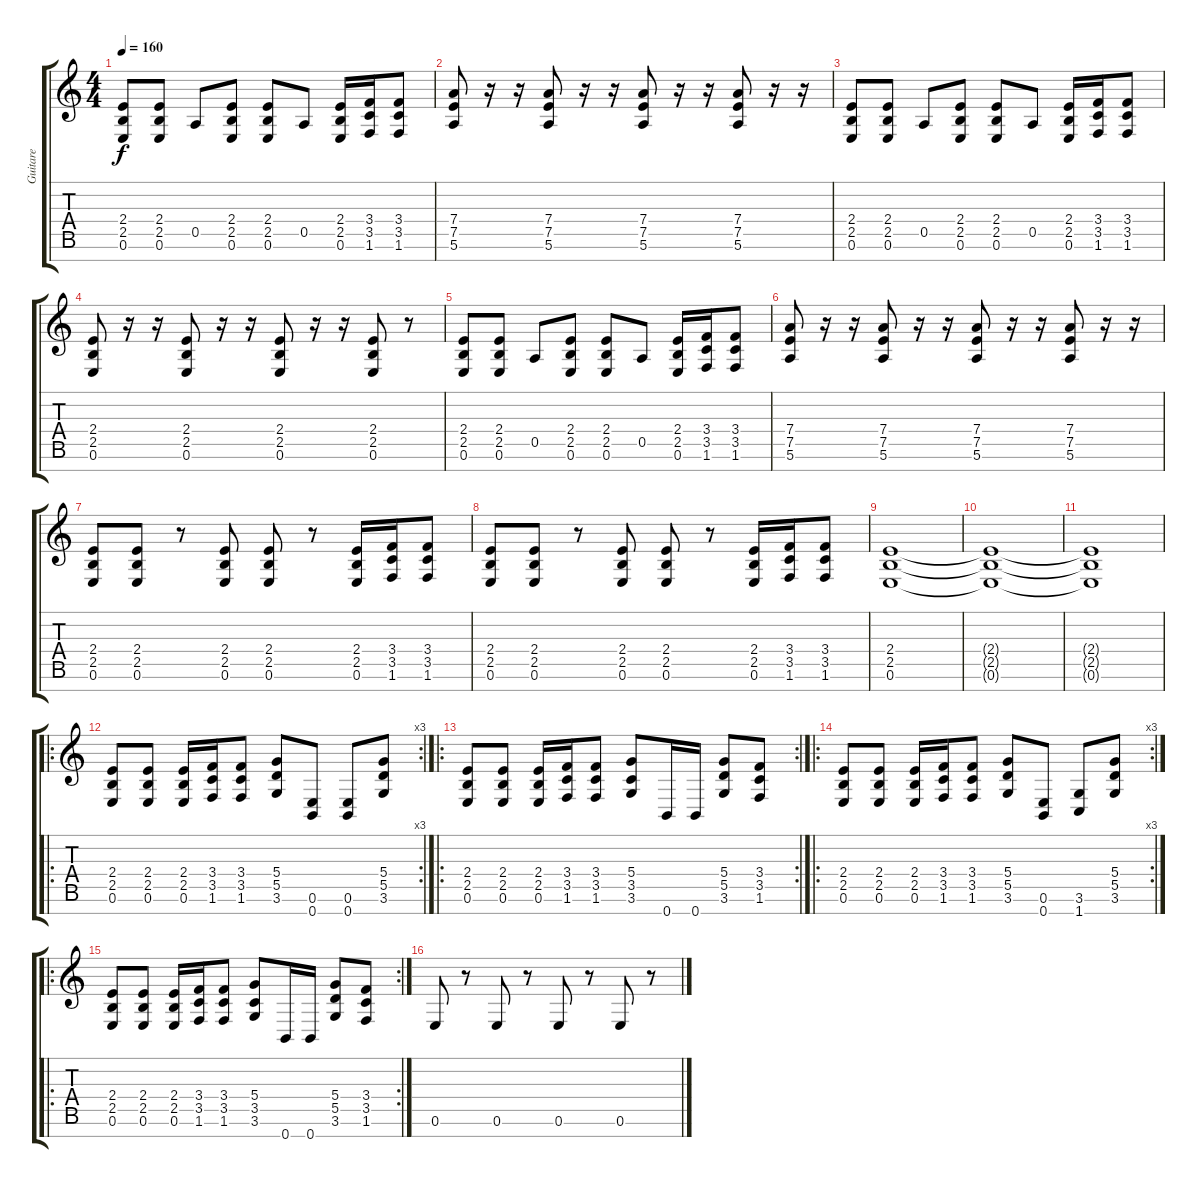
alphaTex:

\track ("Guitare" "Guitare") {instrument distortionguitar}
\staff {score tabs}
\tuning (E4 B3 G3 D3 A2 E2 B1) {hide}
\ts (4 4)
\tempo 160
\clef g2
\ks c
(2.4 2.5 0.6).8{dy f} (2.4 2.5 0.6).8 0.5.8 (2.4 2.5 0.6).8 (2.4 2.5 0.6).8 0.5.8 (2.4 2.5 0.6).16 (3.4 3.5 1.6).16 (3.4 3.5 1.6).8 |
(7.4 7.5 5.6).8 r.16 r.16 (7.4 7.5 5.6).8 r.16 r.16 (7.4 7.5 5.6).8 r.16 r.16 (7.4 7.5 5.6).8 r.16 r.16 |
(2.4 2.5 0.6).8 (2.4 2.5 0.6).8 0.5.8 (2.4 2.5 0.6).8 (2.4 2.5 0.6).8 0.5.8 (2.4 2.5 0.6).16 (3.4 3.5 1.6).16 (3.4 3.5 1.6).8 |
(2.4 2.5 0.6).8 r.16 r.16 (2.4 2.5 0.6).8 r.16 r.16 (2.4 2.5 0.6).8 r.16 r.16 (2.4 2.5 0.6).8 r.8 |
(2.4 2.5 0.6).8 (2.4 2.5 0.6).8 0.5.8 (2.4 2.5 0.6).8 (2.4 2.5 0.6).8 0.5.8 (2.4 2.5 0.6).16 (3.4 3.5 1.6).16 (3.4 3.5 1.6).8 |
(7.4 7.5 5.6).8 r.16 r.16 (7.4 7.5 5.6).8 r.16 r.16 (7.4 7.5 5.6).8 r.16 r.16 (7.4 7.5 5.6).8 r.16 r.16 |
(2.4 2.5 0.6).8 (2.4 2.5 0.6).8 r.8 (2.4 2.5 0.6).8 (2.4 2.5 0.6).8 r.8 (2.4 2.5 0.6).16 (3.4 3.5 1.6).16 (3.4 3.5 1.6).8 |
(2.4 2.5 0.6).8 (2.4 2.5 0.6).8 r.8 (2.4 2.5 0.6).8 (2.4 2.5 0.6).8 r.8 (2.4 2.5 0.6).16 (3.4 3.5 1.6).16 (3.4 3.5 1.6).8 |
(2.4 2.5 0.6).1 |
(2.4{t} 2.5{t} 0.6{t}).1 |
(2.4{t} 2.5{t} 0.6{t}).1 |
\ro
\rc 3
(2.4 2.5 0.6).8 (2.4 2.5 0.6).8 (2.4 2.5 0.6).16 (3.4 3.5 1.6).16 (3.4 3.5 1.6).8 (5.4 5.5 3.6).8 (0.6 0.7).8 (0.6 0.7).8 (5.4 5.5 3.6).8 |
\ro
\rc 2
(2.4 2.5 0.6).8 (2.4 2.5 0.6).8 (2.4 2.5 0.6).16 (3.4 3.5 1.6).16 (3.4 3.5 1.6).8 (5.4 3.5 3.6).8 0.7.16 0.7.16 (5.4 5.5 3.6).8 (3.4 3.5 1.6).8 |
\ro
\rc 3
(2.4 2.5 0.6).8 (2.4 2.5 0.6).8 (2.4 2.5 0.6).16 (3.4 3.5 1.6).16 (3.4 3.5 1.6).8 (5.4 5.5 3.6).8 (0.6 0.7).8 (3.6 1.7).8 (5.4 5.5 3.6).8 |
\ro
\rc 2
(2.4 2.5 0.6).8 (2.4 2.5 0.6).8 (2.4 2.5 0.6).16 (3.4 3.5 1.6).16 (3.4 3.5 1.6).8 (5.4 3.5 3.6).8 0.7.16 0.7.16 (5.4 5.5 3.6).8 (3.4 3.5 1.6).8 |
0.6.8 r.8 0.6.8 r.8 0.6.8 r.8 0.6.8 r.8
